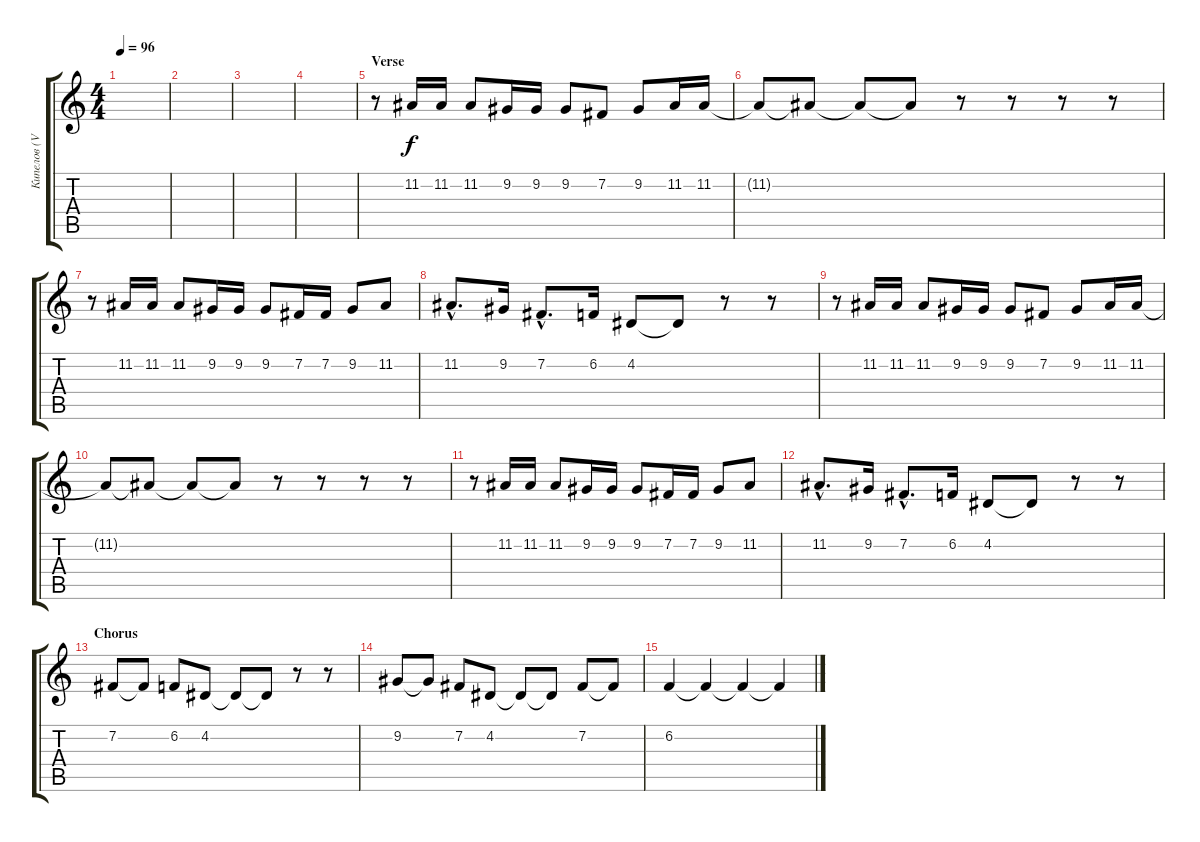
\track ("Кипелов (Vocal)" "Кипелов (V") {instrument lead6voice}
\staff {score tabs}
\tuning (E4 B3 G3 D3 A2 E2) {hide}
\ts (4 4)
\tempo 96
\clef g2
\ks c
|
|
|
|
\section ("" "Verse")
r.8 11.2.16 11.2.16 11.2.8 9.2.16 9.2.16 9.2.8 7.2.8 9.2.8 11.2.16 11.2.16 |
11.2{t}.8 11.2{t}.8 11.2{t}.8 11.2{t}.8 r.8 r.8 r.8 r.8 |
r.8 11.2.16 11.2.16 11.2.8 9.2.16 9.2.16 9.2.8 7.2.16 7.2.16 9.2.8 11.2.8 |
11.2{hac}.8{d} 9.2.16 7.2{hac}.8{d} 6.2.16 4.2.8 4.2{t}.8 r.8 r.8 |
r.8 11.2.16 11.2.16 11.2.8 9.2.16 9.2.16 9.2.8 7.2.8 9.2.8 11.2.16 11.2.16 |
11.2{t}.8 11.2{t}.8 11.2{t}.8 11.2{t}.8 r.8 r.8 r.8 r.8 |
r.8 11.2.16 11.2.16 11.2.8 9.2.16 9.2.16 9.2.8 7.2.16 7.2.16 9.2.8 11.2.8 |
11.2{hac}.8{d} 9.2.16 7.2{hac}.8{d} 6.2.16 4.2.8 4.2{t}.8 r.8 r.8 |
\section ("" "Chorus")
7.2.8 7.2{t}.8 6.2.8 4.2.8 4.2{t}.8 4.2{t}.8 r.8 r.8 |
9.2.8 9.2{t}.8 7.2.8 4.2.8 4.2{t}.8 4.2{t}.8 7.2.8 7.2{t}.8 |
6.2.4 6.2{t}.4 6.2{t}.4 6.2{t}.4
